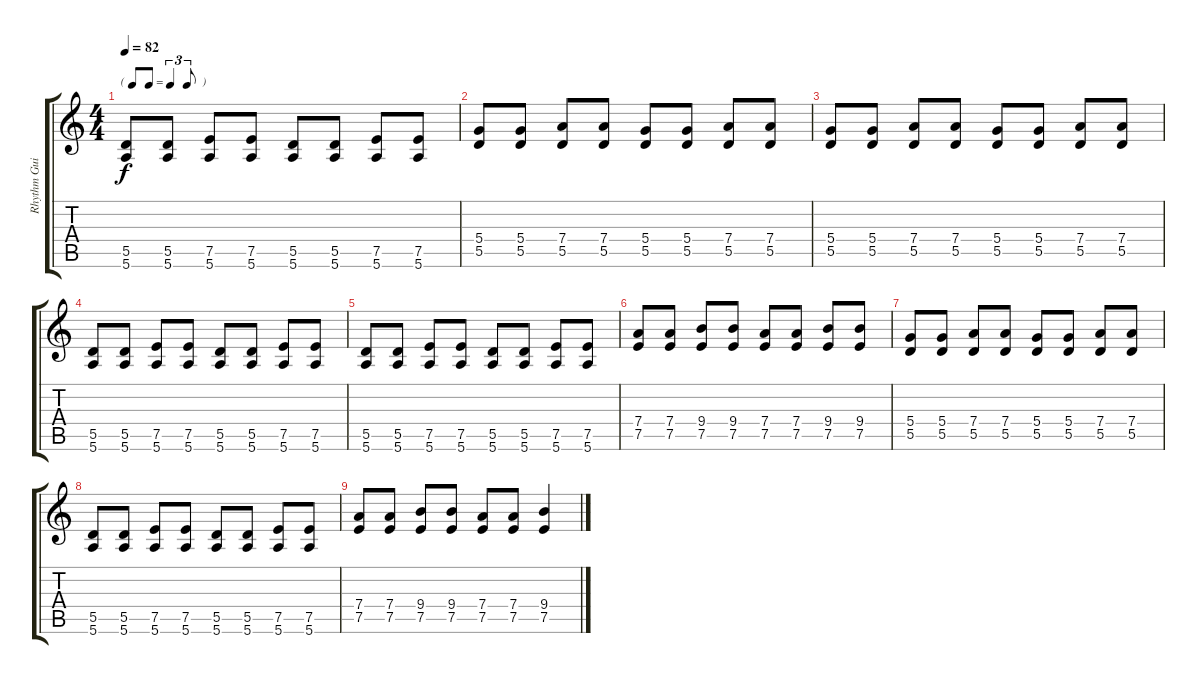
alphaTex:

\track ("Rhythm Guitar" "Rhythm Gui") {instrument electricguitarclean}
\staff {score tabs}
\tuning (E4 B3 G3 D3 A2 E2) {hide}
\ts (4 4)
\tf triplet8th
\tempo 82
\clef g2
\ks c
(5.5 5.6).8{dy f} (5.5 5.6).8 (7.5 5.6).8 (7.5 5.6).8 (5.5 5.6).8 (5.5 5.6).8 (7.5 5.6).8 (7.5 5.6).8 |
(5.4 5.5).8 (5.4 5.5).8 (7.4 5.5).8 (7.4 5.5).8 (5.4 5.5).8 (5.4 5.5).8 (7.4 5.5).8 (7.4 5.5).8 |
(5.4 5.5).8 (5.4 5.5).8 (7.4 5.5).8 (7.4 5.5).8 (5.4 5.5).8 (5.4 5.5).8 (7.4 5.5).8 (7.4 5.5).8 |
(5.5 5.6).8 (5.5 5.6).8 (7.5 5.6).8 (7.5 5.6).8 (5.5 5.6).8 (5.5 5.6).8 (7.5 5.6).8 (7.5 5.6).8 |
(5.5 5.6).8 (5.5 5.6).8 (7.5 5.6).8 (7.5 5.6).8 (5.5 5.6).8 (5.5 5.6).8 (7.5 5.6).8 (7.5 5.6).8 |
(7.4 7.5).8 (7.4 7.5).8 (9.4 7.5).8 (9.4 7.5).8 (7.4 7.5).8 (7.4 7.5).8 (9.4 7.5).8 (9.4 7.5).8 |
(5.4 5.5).8 (5.4 5.5).8 (7.4 5.5).8 (7.4 5.5).8 (5.4 5.5).8 (5.4 5.5).8 (7.4 5.5).8 (7.4 5.5).8 |
(5.5 5.6).8 (5.5 5.6).8 (7.5 5.6).8 (7.5 5.6).8 (5.5 5.6).8 (5.5 5.6).8 (7.5 5.6).8 (7.5 5.6).8 |
(7.4 7.5).8 (7.4 7.5).8 (9.4 7.5).8 (9.4 7.5).8 (7.4 7.5).8 (7.4 7.5).8 (9.4 7.5).4
